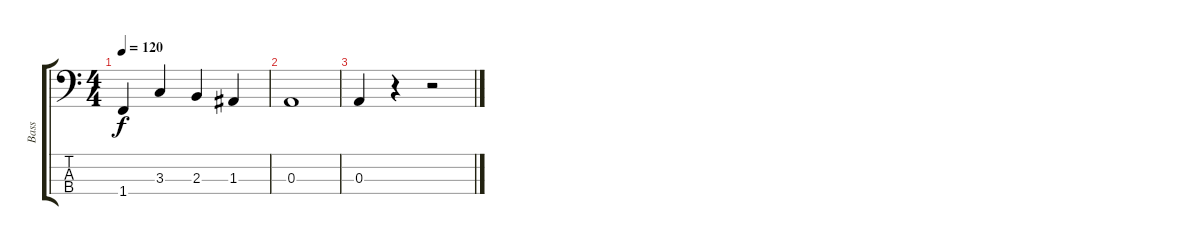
\track ("Bass" "Bass") {instrument slapbass1}
\staff {score tabs}
\tuning (G2 D2 A1 E1) {hide}
\ts (4 4)
\tempo 120
\clef f4
\ks c
1.4.4{dy f} 3.3.4 2.3.4 1.3.4 |
0.3.1 |
0.3.4 r.4 r.2
